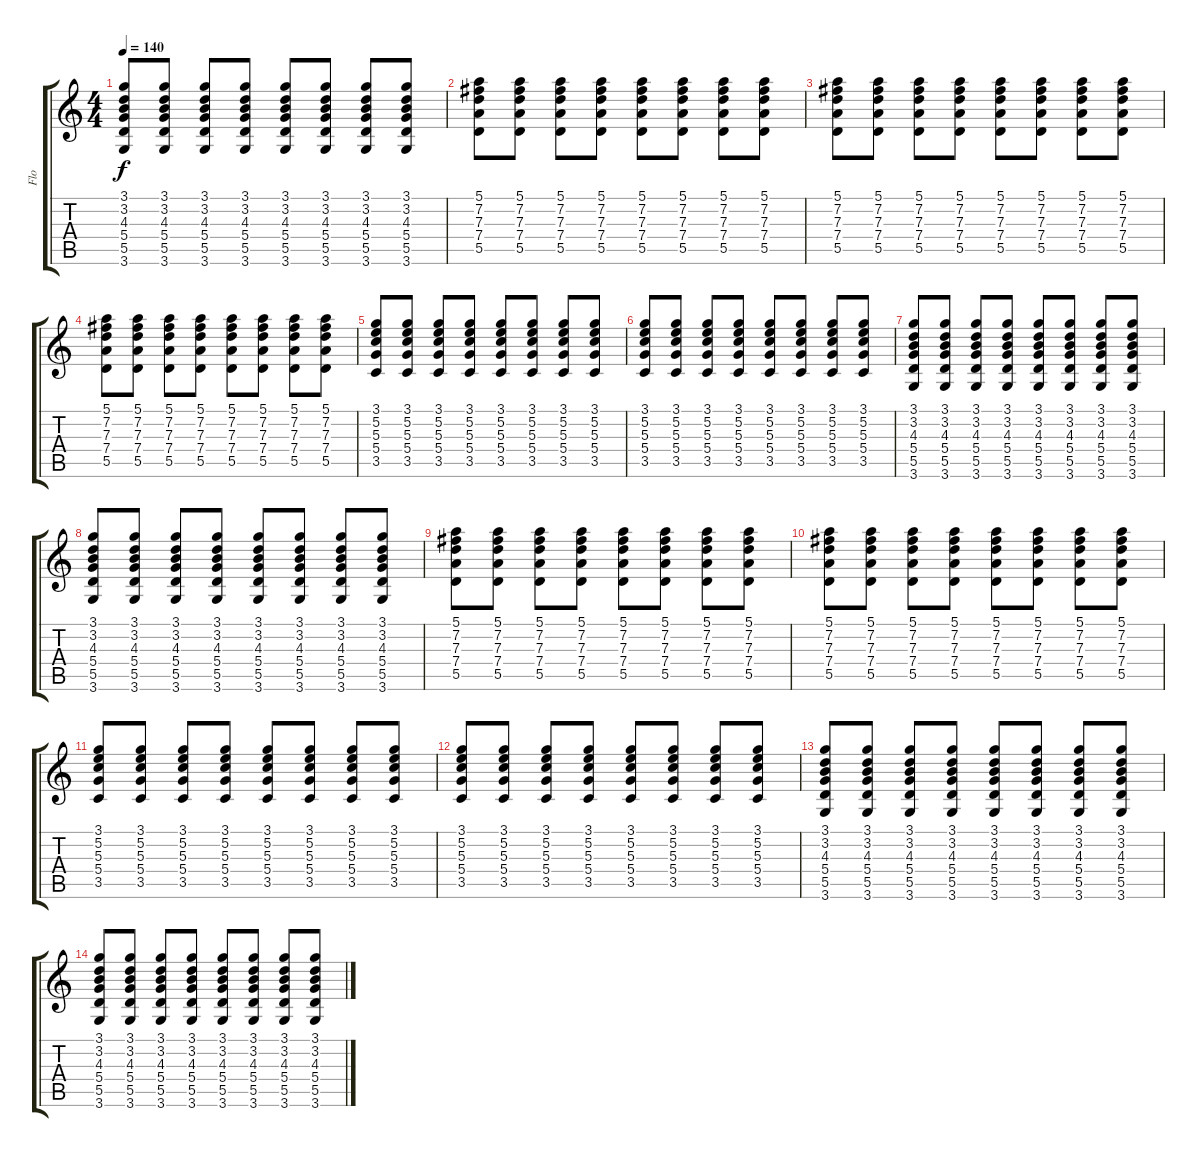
\track ("Flo" "Flo") {instrument overdrivenguitar}
\staff {score tabs}
\tuning (E4 B3 G3 D3 A2 E2) {hide}
\ts (4 4)
\tempo 140
\clef g2
\ks c
(3.1 3.2 4.3 5.4 5.5 3.6).8{dy f} (3.1 3.2 4.3 5.4 5.5 3.6).8 (3.1 3.2 4.3 5.4 5.5 3.6).8 (3.1 3.2 4.3 5.4 5.5 3.6).8 (3.1 3.2 4.3 5.4 5.5 3.6).8 (3.1 3.2 4.3 5.4 5.5 3.6).8 (3.1 3.2 4.3 5.4 5.5 3.6).8 (3.1 3.2 4.3 5.4 5.5 3.6).8 |
(5.1 7.2 7.3 7.4 5.5).8 (5.1 7.2 7.3 7.4 5.5).8 (5.1 7.2 7.3 7.4 5.5).8 (5.1 7.2 7.3 7.4 5.5).8 (5.1 7.2 7.3 7.4 5.5).8 (5.1 7.2 7.3 7.4 5.5).8 (5.1 7.2 7.3 7.4 5.5).8 (5.1 7.2 7.3 7.4 5.5).8 |
(5.1 7.2 7.3 7.4 5.5).8 (5.1 7.2 7.3 7.4 5.5).8 (5.1 7.2 7.3 7.4 5.5).8 (5.1 7.2 7.3 7.4 5.5).8 (5.1 7.2 7.3 7.4 5.5).8 (5.1 7.2 7.3 7.4 5.5).8 (5.1 7.2 7.3 7.4 5.5).8 (5.1 7.2 7.3 7.4 5.5).8 |
(5.1 7.2 7.3 7.4 5.5).8 (5.1 7.2 7.3 7.4 5.5).8 (5.1 7.2 7.3 7.4 5.5).8 (5.1 7.2 7.3 7.4 5.5).8 (5.1 7.2 7.3 7.4 5.5).8 (5.1 7.2 7.3 7.4 5.5).8 (5.1 7.2 7.3 7.4 5.5).8 (5.1 7.2 7.3 7.4 5.5).8 |
(3.1 5.2 5.3 5.4 3.5).8 (3.1 5.2 5.3 5.4 3.5).8 (3.1 5.2 5.3 5.4 3.5).8 (3.1 5.2 5.3 5.4 3.5).8 (3.1 5.2 5.3 5.4 3.5).8 (3.1 5.2 5.3 5.4 3.5).8 (3.1 5.2 5.3 5.4 3.5).8 (3.1 5.2 5.3 5.4 3.5).8 |
(3.1 5.2 5.3 5.4 3.5).8 (3.1 5.2 5.3 5.4 3.5).8 (3.1 5.2 5.3 5.4 3.5).8 (3.1 5.2 5.3 5.4 3.5).8 (3.1 5.2 5.3 5.4 3.5).8 (3.1 5.2 5.3 5.4 3.5).8 (3.1 5.2 5.3 5.4 3.5).8 (3.1 5.2 5.3 5.4 3.5).8 |
(3.1 3.2 4.3 5.4 5.5 3.6).8 (3.1 3.2 4.3 5.4 5.5 3.6).8 (3.1 3.2 4.3 5.4 5.5 3.6).8 (3.1 3.2 4.3 5.4 5.5 3.6).8 (3.1 3.2 4.3 5.4 5.5 3.6).8 (3.1 3.2 4.3 5.4 5.5 3.6).8 (3.1 3.2 4.3 5.4 5.5 3.6).8 (3.1 3.2 4.3 5.4 5.5 3.6).8 |
(3.1 3.2 4.3 5.4 5.5 3.6).8 (3.1 3.2 4.3 5.4 5.5 3.6).8 (3.1 3.2 4.3 5.4 5.5 3.6).8 (3.1 3.2 4.3 5.4 5.5 3.6).8 (3.1 3.2 4.3 5.4 5.5 3.6).8 (3.1 3.2 4.3 5.4 5.5 3.6).8 (3.1 3.2 4.3 5.4 5.5 3.6).8 (3.1 3.2 4.3 5.4 5.5 3.6).8 |
(5.1 7.2 7.3 7.4 5.5).8 (5.1 7.2 7.3 7.4 5.5).8 (5.1 7.2 7.3 7.4 5.5).8 (5.1 7.2 7.3 7.4 5.5).8 (5.1 7.2 7.3 7.4 5.5).8 (5.1 7.2 7.3 7.4 5.5).8 (5.1 7.2 7.3 7.4 5.5).8 (5.1 7.2 7.3 7.4 5.5).8 |
(5.1 7.2 7.3 7.4 5.5).8 (5.1 7.2 7.3 7.4 5.5).8 (5.1 7.2 7.3 7.4 5.5).8 (5.1 7.2 7.3 7.4 5.5).8 (5.1 7.2 7.3 7.4 5.5).8 (5.1 7.2 7.3 7.4 5.5).8 (5.1 7.2 7.3 7.4 5.5).8 (5.1 7.2 7.3 7.4 5.5).8 |
(3.1 5.2 5.3 5.4 3.5).8 (3.1 5.2 5.3 5.4 3.5).8 (3.1 5.2 5.3 5.4 3.5).8 (3.1 5.2 5.3 5.4 3.5).8 (3.1 5.2 5.3 5.4 3.5).8 (3.1 5.2 5.3 5.4 3.5).8 (3.1 5.2 5.3 5.4 3.5).8 (3.1 5.2 5.3 5.4 3.5).8 |
(3.1 5.2 5.3 5.4 3.5).8 (3.1 5.2 5.3 5.4 3.5).8 (3.1 5.2 5.3 5.4 3.5).8 (3.1 5.2 5.3 5.4 3.5).8 (3.1 5.2 5.3 5.4 3.5).8 (3.1 5.2 5.3 5.4 3.5).8 (3.1 5.2 5.3 5.4 3.5).8 (3.1 5.2 5.3 5.4 3.5).8 |
(3.1 3.2 4.3 5.4 5.5 3.6).8 (3.1 3.2 4.3 5.4 5.5 3.6).8 (3.1 3.2 4.3 5.4 5.5 3.6).8 (3.1 3.2 4.3 5.4 5.5 3.6).8 (3.1 3.2 4.3 5.4 5.5 3.6).8 (3.1 3.2 4.3 5.4 5.5 3.6).8 (3.1 3.2 4.3 5.4 5.5 3.6).8 (3.1 3.2 4.3 5.4 5.5 3.6).8 |
(3.1 3.2 4.3 5.4 5.5 3.6).8 (3.1 3.2 4.3 5.4 5.5 3.6).8 (3.1 3.2 4.3 5.4 5.5 3.6).8 (3.1 3.2 4.3 5.4 5.5 3.6).8 (3.1 3.2 4.3 5.4 5.5 3.6).8 (3.1 3.2 4.3 5.4 5.5 3.6).8 (3.1 3.2 4.3 5.4 5.5 3.6).8 (3.1 3.2 4.3 5.4 5.5 3.6).8
